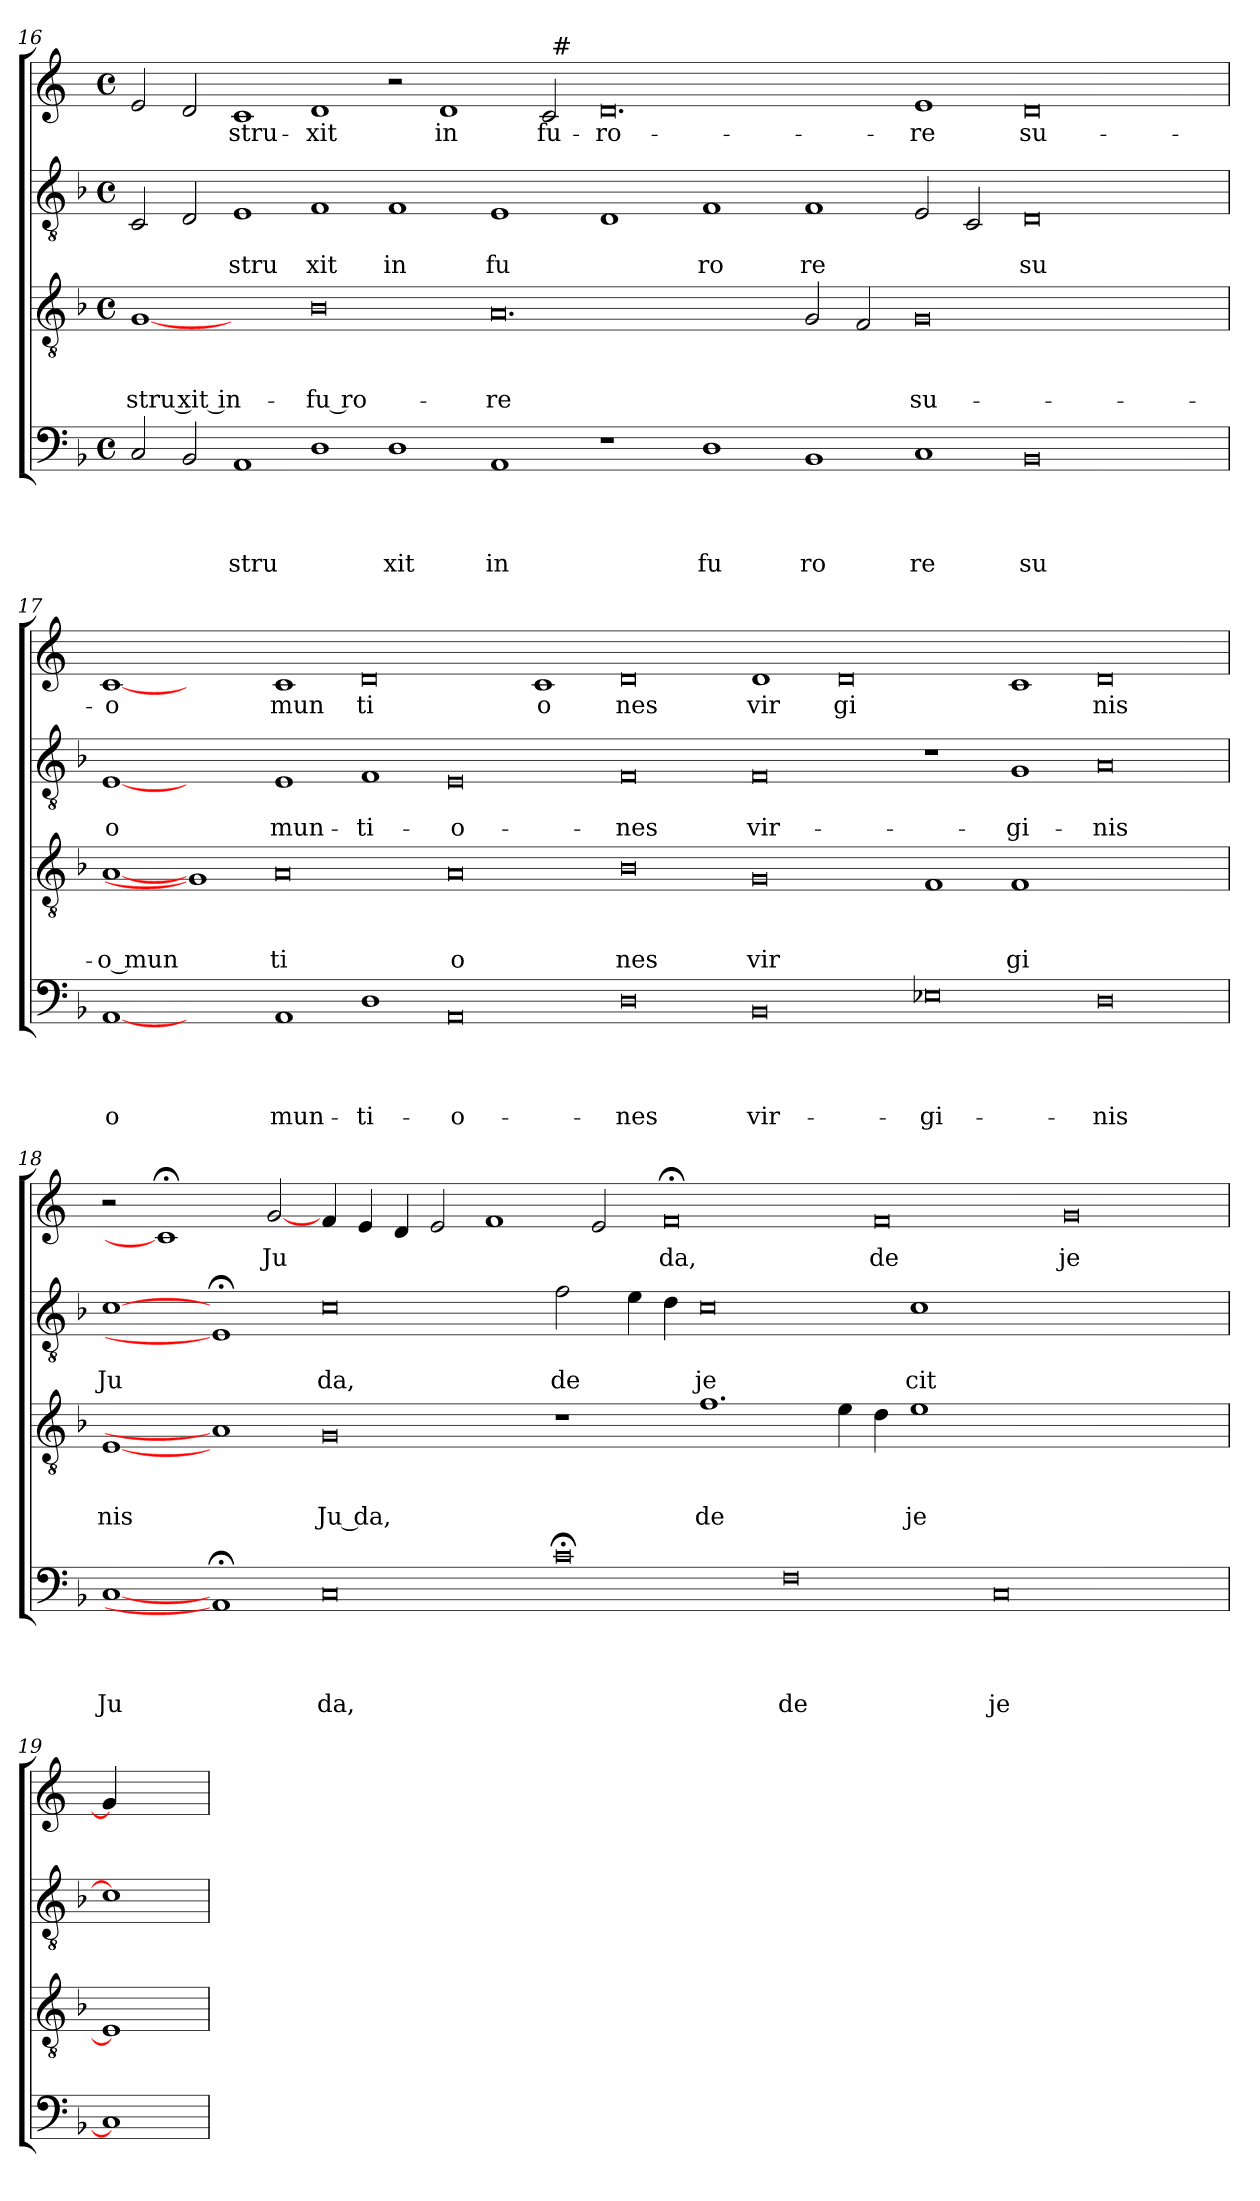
**kern	**text	**text	**text	**text	**kern	**text	**text	**text	**kern	**text	**text	**kern	**text
*part4	*part4	*part4	*part4	*part4	*part3	*part3	*part3	*part3	*part2	*part2	*part2	*part1	*part1
*staff4	*staff4	*staff4	*staff4	*staff4	*staff3	*staff3	*staff3	*staff3	*staff2	*staff2	*staff2	*staff1	*staff1
!!LO:LB:g=z
*clefF4	*	*	*	*	*clefGv2	*	*	*	*clefGv2	*	*	*clefG2	*
*	*	*	*	*	*	*	*	*	*	*	*	*ITrd-3c-5	*
*k[b-]	*	*	*	*	*k[b-]	*	*	*	*k[b-]	*	*	*k[b-]	*
*F:	*	*	*	*	*F:	*	*	*	*F:	*	*	*F:	*
*M4/4	*	*	*	*	*M4/4	*	*	*	*M4/4	*	*	*M4/4	*
*met(c)	*	*	*	*	*met(c)	*	*	*	*met(c)	*	*	*met(c)	*
=16	=16	=16	=16	=16	=16	=16	=16	=16	=16	=16	=16	=16	=16
!	!	!	!	!	!	!	!	!LO:LY:b	!	!	!	!	!
*	*	*	*	*	*	*	*	*	*	*	*	*^	*
2C/	.	.	.	.	[1G	.	.	stru xit in-	2C/	.	.	2a/	1ryy	.
2BB-/	.	.	.	.	.	.	.	.	2D/	.	.	2g/	.	.
!	!	!	!	!LO:LY:b	!	!	!	!	!	!	!LO:LY:b	!	!	!LO:LY:b
1AA	.	.	.	-stru	1ryy	.	.	.	1E	.	stru	1f	1ryy	stru-
!	!	!	!	!	!	!	!	!LO:LY:b:rj	!	!	!LO:LY:b	!	!	!LO:LY:b
1D	.	.	.	.	0B-	.	.	-fu ro-	1F	.	xit	1g	1ryy	-xit
!	!	!	!	!LO:LY:b	!	!	!	!	!	!	!LO:LY:b	!	!	!
1D	.	.	.	xit	.	.	.	.	1F	.	in	2r	1ryy	.
!	!	!	!	!	!	!	!	!	!	!	!	!	!	!LO:LY:b
.	.	.	.	.	.	.	.	.	.	.	.	1g	.	in
!	!	!	!	!LO:LY:b	!	!	!	!LO:LY:b	!	!	!LO:LY:b	!	!	!
1AA	.	.	.	in	0.A	.	.	-re	1E	.	fu	.	2ryy	.
!	!	!	!	!	!	!	!	!	!	!	!	!	!	!LO:LY:b
.	.	.	.	.	.	.	.	.	.	.	.	2f/	32ryy	fu-
!	!	!	!	!	!	!	!	!	!	!	!	!	!LO:TX:a:t=#	!
.	.	.	.	.	.	.	.	.	.	.	.	.	1ryy	.
!	!	!	!	!	!	!	!	!	!	!	!	!	!	!LO:LY:b
1r	.	.	.	.	.	.	.	.	1D	.	.	0.g	.	-ro-
.	.	.	.	.	.	.	.	.	.	.	.	.	1ryy	.
!	!	!	!	!LO:LY:b	!	!	!	!	!	!	!LO:LY:b	!	!	!
1D	.	.	.	fu	.	.	.	.	1F	.	ro	.	.	.
.	.	.	.	.	.	.	.	.	.	.	.	.	1ryy	.
!	!	!	!	!LO:LY:b	!	!	!	!	!	!	!LO:LY:b	!	!	!
1BB-	.	.	.	ro	2G/	.	.	.	1F	.	re	.	.	.
.	.	.	.	.	2F/	.	.	.	.	.	.	.	.	.
.	.	.	.	.	.	.	.	.	.	.	.	.	1ryy	.
!	!	!	!	!LO:LY:b	!	!	!	!LO:LY:b	!	!	!	!	!	!LO:LY:b
1C	.	.	.	re	0G	.	.	su-	2E/	.	.	1a	.	-re
.	.	.	.	.	.	.	.	.	2C/	.	.	.	.	.
.	.	.	.	.	.	.	.	.	.	.	.	.	1ryy	.
!	!	!	!	!LO:LY:b	!	!	!	!	!	!	!LO:LY:b	!	!	!LO:LY:b
0BB-	.	.	.	su	.	.	.	.	0D	.	su	0g	.	su-
.	.	.	.	.	.	.	.	.	.	.	.	.	1ryy	.
.	.	.	.	.	1ryy	.	.	.	.	.	.	.	.	.
.	.	.	.	.	.	.	.	.	.	.	.	.	4...ryy	.
!!LO:PB:g=z
=17	=17	=17	=17	=17	=17	=17	=17	=17	=17	=17	=17	=17	=17	=17
!	!	!	!	!LO:LY:b	!	!	!	!LO:LY:b:rj	!	!	!LO:LY:b	!	!	!LO:LY:b
*	*	*	*	*	*	*	*	*	*	*	*	*v	*v	*
[1AA	.	.	.	o	[1A	.	.	-o mun	[1E	.	o	[1f	-o
1ryy	.	.	.	.	1G]	.	.	.	1ryy	.	.	1ryy	.
!	!	!	!	!LO:LY:b	!	!	!	!LO:LY:b	!	!	!LO:LY:b	!	!LO:LY:b
1AA	.	.	.	mun-	0A	.	.	ti	1E	.	mun-	1f	mun
!	!	!	!	!LO:LY:b	!	!	!	!	!	!	!LO:LY:b	!	!LO:LY:b
1D	.	.	.	-ti-	.	.	.	.	1F	.	-ti-	0g	ti
!	!	!	!	!LO:LY:b	!	!	!	!LO:LY:b	!	!	!LO:LY:b	!	!
0AA	.	.	.	-o-	0A	.	.	o	0E	.	-o-	.	.
!	!	!	!	!	!	!	!	!	!	!	!	!	!LO:LY:b
.	.	.	.	.	.	.	.	.	.	.	.	1f	o
!	!	!	!	!LO:LY:b	!	!	!	!LO:LY:b	!	!	!LO:LY:b	!	!LO:LY:b
0D	.	.	.	-nes	0B-	.	.	nes	0F	.	-nes	0g	nes
!	!	!	!	!LO:LY:b	!	!	!	!LO:LY:b	!	!	!LO:LY:b	!	!LO:LY:b
0BB-	.	.	.	vir-	0G	.	.	vir	0F	.	vir-	1g	vir
!	!	!	!	!	!	!	!	!	!	!	!	!	!LO:LY:b
.	.	.	.	.	.	.	.	.	.	.	.	0g	gi
!	!	!	!	!LO:LY:b	!	!	!	!	!	!	!	!	!
0E-X	.	.	.	-gi-	1F	.	.	.	1r	.	.	.	.
!	!	!	!	!	!	!	!	!LO:LY:b	!	!	!LO:LY:b	!	!
.	.	.	.	.	1F	.	.	gi	1G	.	-gi-	1f	.
!	!	!	!	!LO:LY:b	!	!	!	!	!	!	!LO:LY:b	!	!LO:LY:b
0D	.	.	.	-nis	0ryy	.	.	.	0A	.	-nis	0g	nis
!!LO:LB:g=z
=18	=18	=18	=18	=18	=18	=18	=18	=18	=18	=18	=18	=18	=18
!	!	!	!	!LO:LY:b	!	!	!	!LO:LY:b	!	!	!LO:LY:b	!	!
[1C	.	.	.	Ju	[1E	.	.	nis	[1c	.	Ju	2r	.
.	.	.	.	.	.	.	.	.	.	.	.	1f;]	.
1AA;]	.	.	.	.	1A]	.	.	.	1E;]	.	.	.	.
!	!	!	!	!	!	!	!	!	!	!	!	!	!LO:LY:b
.	.	.	.	.	.	.	.	.	.	.	.	[2cc/	Ju
!	!	!	!	!LO:LY:b	!	!	!	!LO:LY:b	!	!	!LO:LY:b	!	!
0C	.	.	.	da,	0G	.	.	Ju da,	0c	.	da,	4b-/	.
.	.	.	.	.	.	.	.	.	.	.	.	4a/	.
.	.	.	.	.	.	.	.	.	.	.	.	4g/	.
.	.	.	.	.	.	.	.	.	.	.	.	2a/	.
.	.	.	.	.	.	.	.	.	.	.	.	1b-	.
!	!	!	!	!	!	!	!	!	!	!	!LO:LY:b	!	!
0c;<	.	.	.	.	1r	.	.	.	2f\	.	de	.	.
.	.	.	.	.	.	.	.	.	.	.	.	2a/	.
.	.	.	.	.	.	.	.	.	4e\	.	.	.	.
!	!	!	!	!	!	!	!	!	!	!	!	!	!LO:LY:b
.	.	.	.	.	.	.	.	.	4d\	.	.	0b-;	da,
!	!	!	!	!	!	!	!	!LO:LY:b	!	!	!LO:LY:b	!	!
.	.	.	.	.	1.f	.	.	de	0c	.	je	.	.
!	!	!	!	!LO:LY:b	!	!	!	!	!	!	!	!	!
0F	.	.	.	de	.	.	.	.	.	.	.	.	.
.	.	.	.	.	4e\	.	.	.	.	.	.	.	.
!	!	!	!	!	!	!	!	!	!	!	!	!	!LO:LY:b
.	.	.	.	.	4d\	.	.	.	.	.	.	0b-	de
!	!	!	!	!	!	!	!	!LO:LY:b	!	!	!LO:LY:b	!	!
.	.	.	.	.	1e	.	.	je	1c	.	cit	.	.
!	!	!	!	!LO:LY:b	!	!	!	!	!	!	!	!	!
0C	.	.	.	je	0ryy	.	.	.	0ryy	.	.	.	.
!	!	!	!	!	!	!	!	!	!	!	!	!	!LO:LY:b
.	.	.	.	.	.	.	.	.	.	.	.	0cc	je
2.ryy	.	.	.	.	2.ryy	.	.	.	2.ryy	.	.	.	.
=19	=19	=19	=19	=19	=19	=19	=19	=19	=19	=19	=19	=19	=19
1C]	.	.	.	.	1E]	.	.	.	1c]	.	.	4cc/]	.
.	.	.	.	.	.	.	.	.	.	.	.	2.ryy	.
=	=	=	=	=	=	=	=	=	=	=	=	=	=
*-	*-	*-	*-	*-	*-	*-	*-	*-	*-	*-	*-	*-	*-
